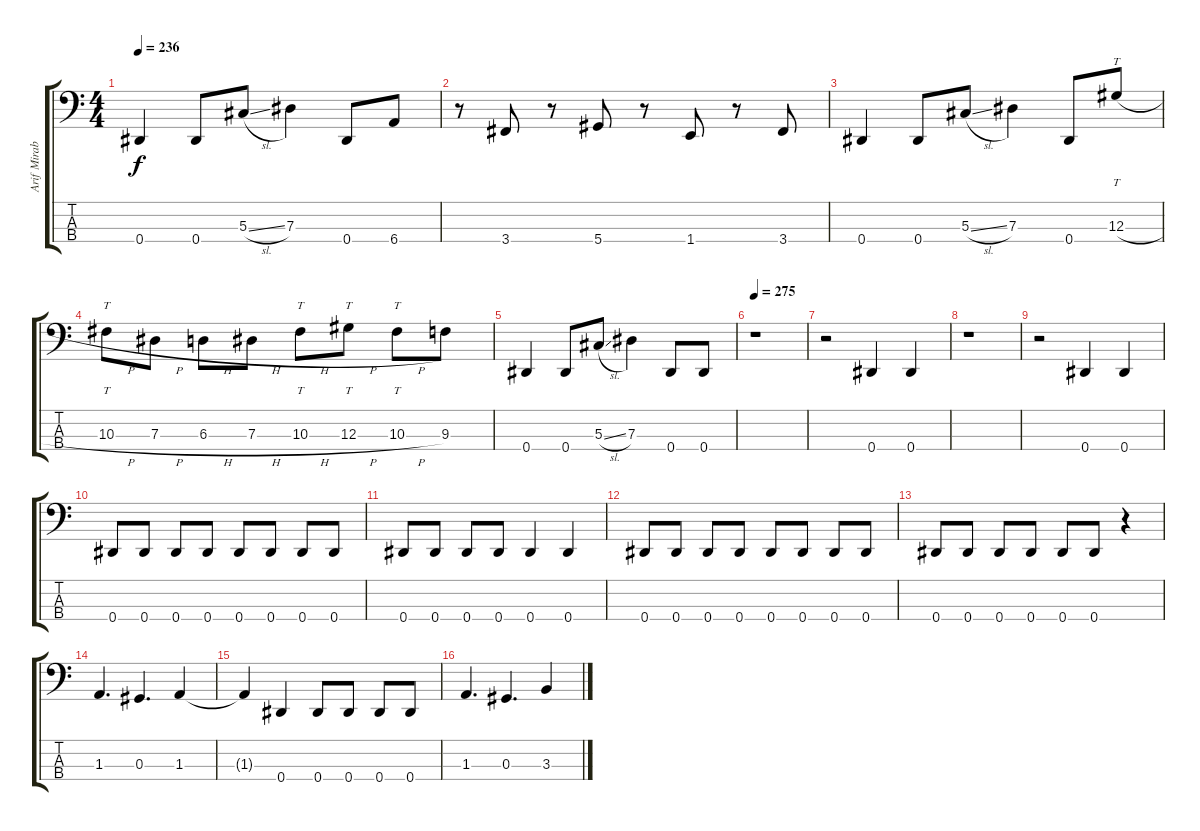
\track ("Arif Mirabdolbaghi" "Arif Mirab") {instrument electricbassfinger}
\staff {score tabs}
\tuning (Gb2 Db2 Ab1 Eb1) {hide}
\ts (4 4)
\tempo 236
\clef f4
\ks c
0.4.4{dy f} 0.4.8 5.3{sl}.8 7.3.4 0.4.8 6.4.8 |
r.8 3.4.8 r.8 5.4.8 r.8 1.4.8 r.8 3.4.8 |
0.4.4 0.4.8 5.3{sl}.8 7.3.4 0.4.8 12.3{h}.8{tt} |
10.3{h}.8{tt} 7.3{h}.8 6.3{h}.8 7.3{h}.8 10.3{h}.8{tt} 12.3{h}.8{tt} 10.3{h}.8{tt} 9.3.8 |
0.4.4 0.4.8 5.3{sl}.8 7.3.4 0.4.8 0.4.8 |
\tempo 275
r.1 |
r.2 0.4.4 0.4.4 |
r.1 |
r.2 0.4.4 0.4.4 |
0.4.8 0.4.8 0.4.8 0.4.8 0.4.8 0.4.8 0.4.8 0.4.8 |
0.4.8 0.4.8 0.4.8 0.4.8 0.4.4 0.4.4 |
0.4.8 0.4.8 0.4.8 0.4.8 0.4.8 0.4.8 0.4.8 0.4.8 |
0.4.8 0.4.8 0.4.8 0.4.8 0.4.8 0.4.8 r.4 |
1.3.4{d} 0.3.4{d} 1.3.4 |
1.3{t}.4 0.4.4 0.4.8 0.4.8 0.4.8 0.4.8 |
1.3.4{d} 0.3.4{d} 3.3.4
